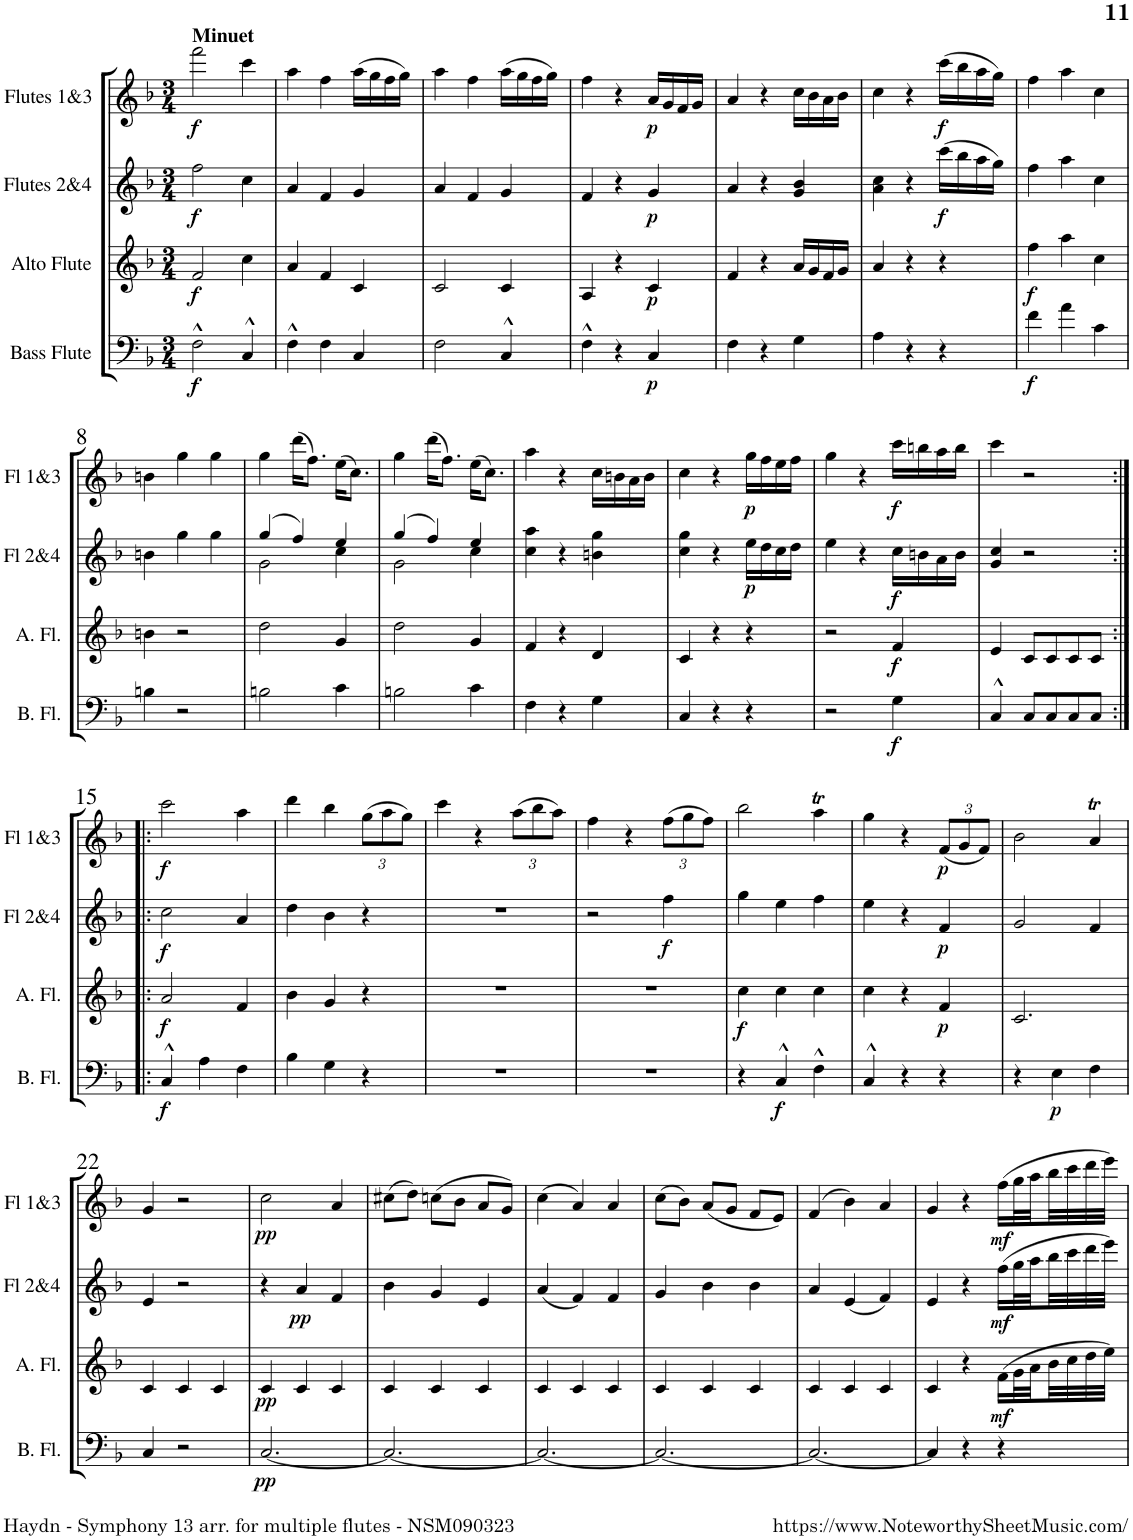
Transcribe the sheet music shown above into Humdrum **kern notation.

**kern	**dynam	**kern	**dynam	**kern	**dynam	**kern	**dynam
*part4	*part4	*part3	*part3	*part2	*part2	*part1	*part1
*staff4	*staff4	*staff3	*staff3	*staff2	*staff2	*staff1	*staff1
*I"Bass Flute	*	*I"Alto Flute	*	*I"Flutes 2&amp;4	*	*I"Flutes 1&amp;3	*
*I'B. Fl.	*	*I'A. Fl.	*	*I'Fl 2&amp;4	*	*I'Fl 1&amp;3	*
!!LO:PB:g=z
*clefF4	*	*clefG2	*	*clefG2	*	*clefG2	*
*k[b-]	*	*k[b-]	*	*k[b-]	*	*k[b-]	*
*M3/4	*	*M3/4	*	*M3/4	*	*M3/4	*
=1	=1	=1	=1	=1	=1	=1	=1
!	!	!	!	!	!	!LO:TX:a:B:t=Minuet	!
!	!LO:DY:b	!	!LO:DY:b	!	!LO:DY:b	!	!LO:DY:b
2F^^\	f	2f/	f	2ff\	f	2fff\	f
4C^^/	.	4cc\	.	4cc\	.	4ccc\	.
=2	=2	=2	=2	=2	=2	=2	=2
4F^^\	.	4a/	.	4a/	.	4aa\	.
4F\	.	4f/	.	4f/	.	4ff\	.
4C/	.	4c/	.	4g/	.	(16aa\LL	.
.	.	.	.	.	.	16gg\	.
.	.	.	.	.	.	16ff\	.
.	.	.	.	.	.	16gg\JJ)	.
=3	=3	=3	=3	=3	=3	=3	=3
2F\	.	2c/	.	4a/	.	4aa\	.
.	.	.	.	4f/	.	4ff\	.
4C^^/	.	4c/	.	4g/	.	(16aa\LL	.
.	.	.	.	.	.	16gg\	.
.	.	.	.	.	.	16ff\	.
.	.	.	.	.	.	16gg\JJ)	.
=4	=4	=4	=4	=4	=4	=4	=4
4F^^\	.	4A/	.	4f/	.	4ff\	.
4r	.	4r	.	4r	.	4r	.
!	!LO:DY:b	!	!LO:DY:b	!	!LO:DY:b	!	!LO:DY:b
4C/	p	4c/	p	4g/	p	16a/LL	p
.	.	.	.	.	.	16g/	.
.	.	.	.	.	.	16f/	.
.	.	.	.	.	.	16g/JJ	.
=5	=5	=5	=5	=5	=5	=5	=5
4F\	.	4f/	.	4a/	.	4a/	.
4r	.	4r	.	4r	.	4r	.
4G\	.	16a/LL	.	4g/ 4b-/	.	16cc\LL	.
.	.	16g/	.	.	.	16b-\	.
.	.	16f/	.	.	.	16a\	.
.	.	16g/JJ	.	.	.	16b-\JJ	.
=6	=6	=6	=6	=6	=6	=6	=6
4A\	.	4a/	.	4a\ 4cc\	.	4cc\	.
4r	.	4r	.	4r	.	4r	.
!	!	!	!	!	!LO:DY:b	!	!LO:DY:b
4r	.	4r	.	(16ccc\LL	f	(16ccc\LL	f
.	.	.	.	16bb-\	.	16bb-\	.
.	.	.	.	16aa\	.	16aa\	.
.	.	.	.	16gg\JJ)	.	16gg\JJ)	.
=7	=7	=7	=7	=7	=7	=7	=7
!	!LO:DY:b	!	!LO:DY:b	!	!	!	!
4f\	f	4ff\	f	4ff\	.	4ff\	.
4a\	.	4aa\	.	4aa\	.	4aa\	.
4c\	.	4cc\	.	4cc\	.	4cc\	.
!!LO:LB:g=z
=8	=8	=8	=8	=8	=8	=8	=8
4Bn\	.	4bn\	.	4bn\	.	4bn\	.
2r	.	2r	.	4gg\	.	4gg\	.
.	.	.	.	4gg\	.	4gg\	.
=9	=9	=9	=9	=9	=9	=9	=9
*	*	*	*	*^	*	*	*
2Bn\	.	2dd\	.	(4gg/	2g\	.	4gg\	.
.	.	.	.	4ff/)	.	.	(16ddd\KL	.
.	.	.	.	.	.	.	8.ff\J)	.
4c\	.	4g/	.	4ee/	4cc\	.	(16ee\KL	.
.	.	.	.	.	.	.	8.cc\J)	.
=10	=10	=10	=10	=10	=10	=10	=10	=10
2Bn\	.	2dd\	.	(4gg/	2g\	.	4gg\	.
.	.	.	.	4ff/)	.	.	(16ddd\KL	.
.	.	.	.	.	.	.	8.ff\J)	.
4c\	.	4g/	.	4ee/	4cc\	.	(16ee\KL	.
.	.	.	.	.	.	.	8.cc\J)	.
*	*	*	*	*v	*v	*	*	*
=11	=11	=11	=11	=11	=11	=11	=11
4F\	.	4f/	.	4cc\ 4aa\	.	4aa\	.
4r	.	4r	.	4r	.	4r	.
4G\	.	4d/	.	4bn\ 4gg\	.	16cc\LL	.
.	.	.	.	.	.	16bn\	.
.	.	.	.	.	.	16a\	.
.	.	.	.	.	.	16b\JJ	.
=12	=12	=12	=12	=12	=12	=12	=12
4C/	.	4c/	.	4cc\ 4gg\	.	4cc\	.
4r	.	4r	.	4r	.	4r	.
!	!	!	!	!	!LO:DY:b	!	!LO:DY:b
4r	.	4r	.	16ee\LL	p	16gg\LL	p
.	.	.	.	16dd\	.	16ff\	.
.	.	.	.	16cc\	.	16ee\	.
.	.	.	.	16dd\JJ	.	16ff\JJ	.
=13	=13	=13	=13	=13	=13	=13	=13
2r	.	2r	.	4ee\	.	4gg\	.
.	.	.	.	4r	.	4r	.
!	!LO:DY:b	!	!LO:DY:b	!	!LO:DY:b	!	!LO:DY:b
4G\	f	4f/	f	16cc\LL	f	16ccc\LL	f
.	.	.	.	16bn\	.	16bbn\	.
.	.	.	.	16a\	.	16aa\	.
.	.	.	.	16b\JJ	.	16bb\JJ	.
=14	=14	=14	=14	=14	=14	=14	=14
4C^^/	.	4e/	.	4g/ 4cc/	.	4ccc\	.
8C/L	.	8c/L	.	2r	.	2r	.
8C/	.	8c/	.	.	.	.	.
8C/	.	8c/	.	.	.	.	.
8C/J	.	8c/J	.	.	.	.	.
!!LO:LB:g=z
=15:|!|:	=15:|!|:	=15:|!|:	=15:|!|:	=15:|!|:	=15:|!|:	=15:|!|:	=15:|!|:
!	!LO:DY:b	!	!LO:DY:b	!	!LO:DY:b	!	!LO:DY:b
4C^^/	f	2a/	f	2cc\	f	2ccc\	f
4A\	.	.	.	.	.	.	.
4F\	.	4f/	.	4a/	.	4aa\	.
=16	=16	=16	=16	=16	=16	=16	=16
4B-\	.	4b-\	.	4dd\	.	4ddd\	.
4G\	.	4g/	.	4b-\	.	4bb-\	.
*	*	*	*	*	*	*Xbrackettup	*
4r	.	4r	.	4r	.	(12gg\L	.
.	.	.	.	.	.	12aa\	.
.	.	.	.	.	.	12gg\J)	.
=17	=17	=17	=17	=17	=17	=17	=17
2.r	.	2.r	.	2.r	.	4ccc\	.
.	.	.	.	.	.	4r	.
.	.	.	.	.	.	(12aa\L	.
.	.	.	.	.	.	12bb-\	.
.	.	.	.	.	.	12aa\J)	.
=18	=18	=18	=18	=18	=18	=18	=18
2.r	.	2.r	.	2r	.	4ff\	.
.	.	.	.	.	.	4r	.
!	!	!	!	!	!LO:DY:b	!	!
.	.	.	.	4ff\	f	(12ff\L	.
.	.	.	.	.	.	12gg\	.
.	.	.	.	.	.	12ff\J)	.
=19	=19	=19	=19	=19	=19	=19	=19
!	!	!	!LO:DY:b	!	!	!	!
4r	.	4cc\	f	4gg\	.	2bb-\	.
!	!LO:DY:b	!	!	!	!	!	!
4C^^/	f	4cc\	.	4ee\	.	.	.
4F^^\	.	4cc\	.	4ff\	.	4aat\	.
=20	=20	=20	=20	=20	=20	=20	=20
4C^^/	.	4cc\	.	4ee\	.	4gg\	.
4r	.	4r	.	4r	.	4r	.
!	!	!	!LO:DY:b	!	!LO:DY:b	!	!LO:DY:b
4r	.	4f/	p	4f/	p	(12f/L	p
.	.	.	.	.	.	12g/	.
.	.	.	.	.	.	12f/J)	.
=21	=21	=21	=21	=21	=21	=21	=21
4r	.	2.c/	.	2g/	.	2b-\	.
!	!LO:DY:b	!	!	!	!	!	!
4E\	p	.	.	.	.	.	.
4F\	.	.	.	4f/	.	4at/	.
!!LO:LB:g=z
=22	=22	=22	=22	=22	=22	=22	=22
4C/	.	4c/	.	4e/	.	4g/	.
2r	.	4c/	.	2r	.	2r	.
.	.	4c/	.	.	.	.	.
=23	=23	=23	=23	=23	=23	=23	=23
!	!LO:DY:b	!	!LO:DY:b	!	!	!	!LO:DY:b
[2.C/	pp	4c/	pp	4r	.	2cc\	pp
!	!	!	!	!	!LO:DY:b	!	!
.	.	4c/	.	4a/	pp	.	.
.	.	4c/	.	4f/	.	4a/	.
=24	=24	=24	=24	=24	=24	=24	=24
2.C/_	.	4c/	.	4b-\	.	(8cc#X\L	.
.	.	.	.	.	.	8dd\J)	.
.	.	4c/	.	4g/	.	(8ccn\L	.
.	.	.	.	.	.	8b-\J	.
.	.	4c/	.	4e/	.	8a/L	.
.	.	.	.	.	.	8g/J)	.
=25	=25	=25	=25	=25	=25	=25	=25
2.C/_	.	4c/	.	(4a/	.	(4cc\	.
.	.	4c/	.	4f/)	.	4a/)	.
.	.	4c/	.	4f/	.	4a/	.
=26	=26	=26	=26	=26	=26	=26	=26
2.C/_	.	4c/	.	4g/	.	(8cc\L	.
.	.	.	.	.	.	8b-\J)	.
.	.	4c/	.	4b-\	.	(8a/L	.
.	.	.	.	.	.	8g/J	.
.	.	4c/	.	4b-\	.	8f/L	.
.	.	.	.	.	.	8e/J)	.
=27	=27	=27	=27	=27	=27	=27	=27
2.C/_	.	4c/	.	4a/	.	(4f/	.
.	.	4c/	.	(4e/	.	4b-\)	.
.	.	4c/	.	4f/)	.	4a/	.
=28	=28	=28	=28	=28	=28	=28	=28
4C/]	.	4c/	.	4e/	.	4g/	.
4r	.	4r	.	4r	.	4r	.
!	!	!	!LO:DY:b	!	!LO:DY:b	!	!LO:DY:b
4r	.	(16f\LL	mf	(16ff\LL	mf	(16ff\LL	mf
.	.	32g\L	.	32gg\L	.	32gg\L	.
.	.	32a\	.	32aa\	.	32aa\	.
.	.	32b-\	.	32bb-\	.	32bb-\	.
.	.	32cc\	.	32ccc\	.	32ccc\	.
.	.	32dd\	.	32ddd\	.	32ddd\	.
.	.	32ee\JJJ)	.	32eee\JJJ)	.	32eee\JJJ)	.
=	=	=	=	=	=	=	=
*-	*-	*-	*-	*-	*-	*-	*-
